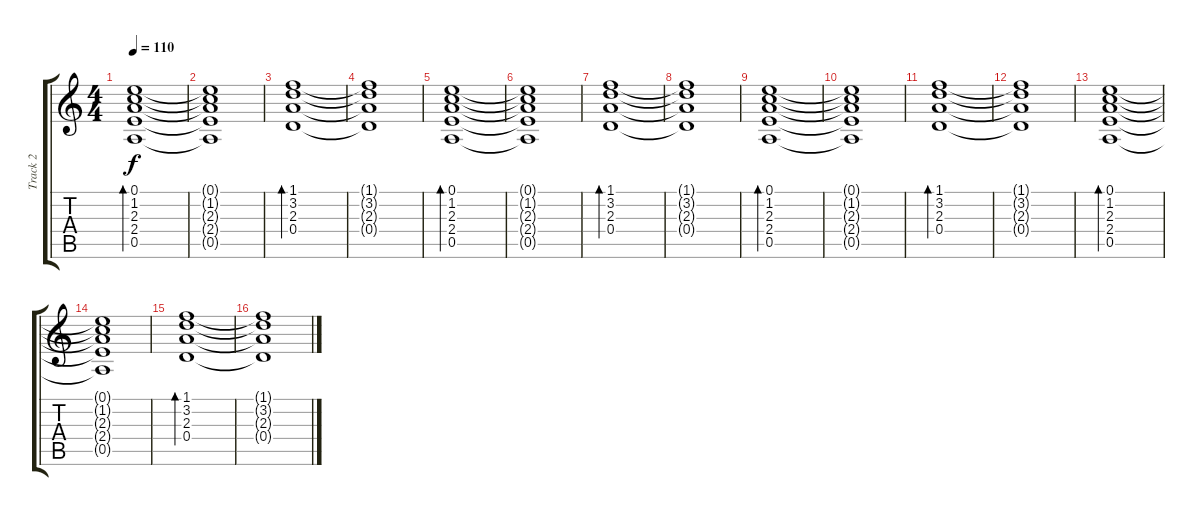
\track ("Track 2" "Track 2") {instrument electricguitarclean}
\staff {score tabs}
\tuning (E4 B3 G3 D3 A2 E2) {hide}
\ts (4 4)
\tempo 110
\tempo 145
\tempo 110
\clef g2
\ks c
(0.1 1.2 2.3 2.4 0.5).1{bd 240 dy f instrument electricguitarclean} |
(0.1{t} 1.2{t} 2.3{t} 2.4{t} 0.5{t}).1 |
(1.1 3.2 2.3 0.4).1{bd 240} |
(1.1{t} 3.2{t} 2.3{t} 0.4{t}).1 |
(0.1 1.2 2.3 2.4 0.5).1{bd 240} |
(0.1{t} 1.2{t} 2.3{t} 2.4{t} 0.5{t}).1 |
(1.1 3.2 2.3 0.4).1{bd 240} |
(1.1{t} 3.2{t} 2.3{t} 0.4{t}).1 |
(0.1 1.2 2.3 2.4 0.5).1{bd 240} |
(0.1{t} 1.2{t} 2.3{t} 2.4{t} 0.5{t}).1 |
(1.1 3.2 2.3 0.4).1{bd 240} |
(1.1{t} 3.2{t} 2.3{t} 0.4{t}).1 |
(0.1 1.2 2.3 2.4 0.5).1{bd 240} |
(0.1{t} 1.2{t} 2.3{t} 2.4{t} 0.5{t}).1 |
(1.1 3.2 2.3 0.4).1{bd 240} |
(1.1{t} 3.2{t} 2.3{t} 0.4{t}).1
